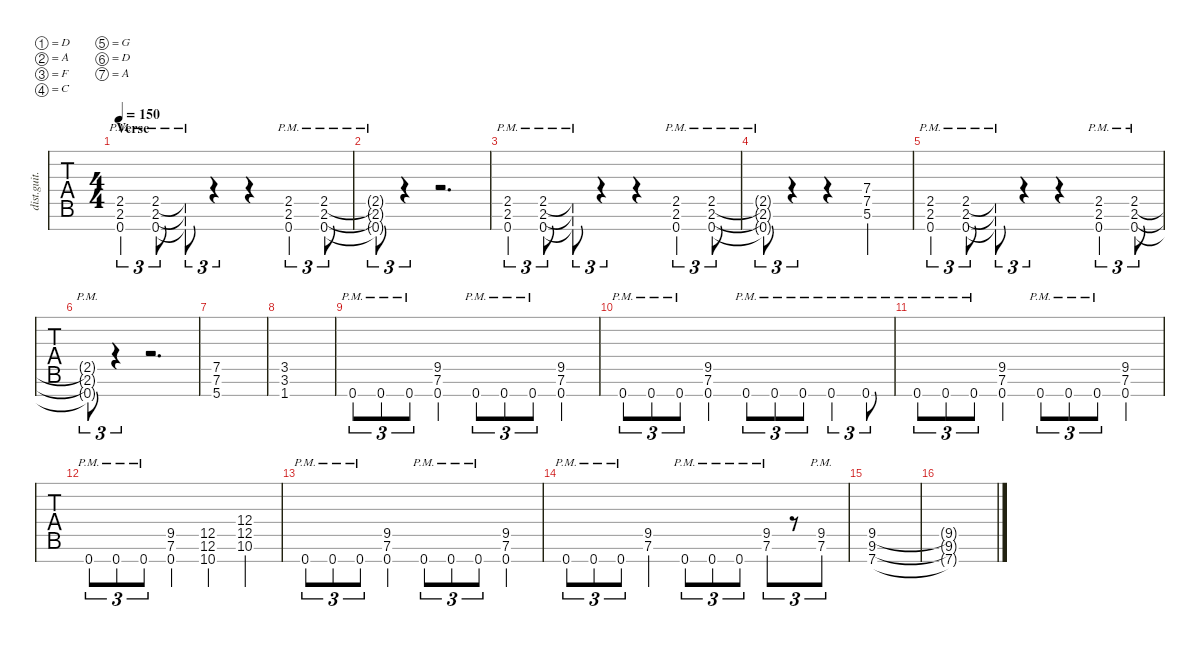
\defaultSystemsLayout 4
\hideDynamics
\bracketExtendMode nobrackets
\otherSystemsTrackNameOrientation horizontal
\track ("Distortion Guitar" "dist.guit.") {solo instrument distortionguitar}
\staff {tabs}
\tuning (D4 A3 F3 C3 G2 D2 A1)
\ts (4 4)
\section ("" "Verse")
\scale
1.06666
\tempo 150
\accidentals auto
\clef g2
\ottava regular
\simile none
\ks aminor
(2.5{pm} 2.6{pm} 0.7{pm}).4{tu (3 2) dy mf} (2.5{pm} 2.6{pm} 0.7{pm}).8{tu (3 2)} (2.5{pm t} 2.6{pm t} 0.7{pm t}).8{tu (3 2)} r.4{tu (3 2)} r.4 (2.5{pm} 2.6{pm} 0.7{pm}).4{tu (3 2)} (2.5{pm} 2.6{pm} 0.7{pm}).8{tu (3 2)} |
\scale
0.977779 (2.5{pm t} 2.6{pm t} 0.7{pm t}).8{tu (3 2)} r.4{tu (3 2)} r.2{d} |
\scale
0.977779 (2.5{pm} 2.6{pm} 0.7{pm}).4{tu (3 2)} (2.5{pm} 2.6{pm} 0.7{pm}).8{tu (3 2)} (2.5{pm t} 2.6{pm t} 0.7{pm t}).8{tu (3 2)} r.4{tu (3 2)} r.4 (2.5{pm} 2.6{pm} 0.7{pm}).4{tu (3 2)} (2.5{pm} 2.6{pm} 0.7{pm}).8{tu (3 2)} |
\scale
0.977779 (2.5{pm t} 2.6{pm t} 0.7{pm t}).8{tu (3 2)} r.4{tu (3 2)} r.4 (5.6 7.5 7.4).2 |
\scale
1.06666 (2.5{pm} 2.6{pm} 0.7{pm}).4{tu (3 2)} (2.5{pm} 2.6{pm} 0.7{pm}).8{tu (3 2)} (2.5{pm t} 2.6{pm t} 0.7{pm t}).8{tu (3 2)} r.4{tu (3 2)} r.4 (2.5{pm} 2.6{pm} 0.7{pm}).4{tu (3 2)} (2.5{pm} 2.6{pm} 0.7{pm}).8{tu (3 2)} |
\scale
0.977779 (2.5{pm t} 2.6{pm t} 0.7{pm t}).8{tu (3 2)} r.4{tu (3 2)} r.2{d} |
\scale
0.977779 (7.6 7.5 5.7).1 |
\scale
0.977779 (1.7{acc #} 3.6 3.5{acc #}).1 |
\scale
1.06666 0.7{pm}.8{tu (3 2)} 0.7{pm}.8{tu (3 2)} 0.7{pm}.8{tu (3 2)} (9.5{ac} 7.6{ac} 0.7{ac}).4 0.7{pm}.8{tu (3 2)} 0.7{pm}.8{tu (3 2)} 0.7{pm}.8{tu (3 2)} (9.5{ac} 7.6{ac} 0.7{ac}).4 |
\scale
0.977779 0.7{pm}.8{tu (3 2)} 0.7{pm}.8{tu (3 2)} 0.7{pm}.8{tu (3 2)} (9.5{ac} 7.6{ac} 0.7{ac}).4 0.7{pm}.8{tu (3 2)} 0.7{pm}.8{tu (3 2)} 0.7{pm}.8{tu (3 2)} 0.7{pm}.4{tu (3 2)} 0.7{pm}.8{tu (3 2)} |
\scale
0.977779 0.7{pm}.8{tu (3 2)} 0.7{pm}.8{tu (3 2)} 0.7{pm}.8{tu (3 2)} (9.5{ac} 7.6{ac} 0.7{ac}).4 0.7{pm}.8{tu (3 2)} 0.7{pm}.8{tu (3 2)} 0.7{pm}.8{tu (3 2)} (9.5{ac} 7.6{ac} 0.7{ac}).4 |
\scale
0.977779 0.7{pm}.8{tu (3 2)} 0.7{pm}.8{tu (3 2)} 0.7{pm}.8{tu (3 2)} (9.5{ac} 7.6{ac} 0.7{ac}).4 (12.5{ac} 12.6 10.7).4 (12.4{ac} 12.5 10.6).4 |
\scale
1.06224 0.7{pm}.8{tu (3 2)} 0.7{pm}.8{tu (3 2)} 0.7{pm}.8{tu (3 2)} (9.5{ac} 7.6{ac} 0.7{ac}).4 0.7{pm}.8{tu (3 2)} 0.7{pm}.8{tu (3 2)} 0.7{pm}.8{tu (3 2)} (9.5{ac} 7.6{ac} 0.7{ac}).4 |
\scale
0.973358 0.7{pm}.8{tu (3 2)} 0.7{pm}.8{tu (3 2)} 0.7{pm}.8{tu (3 2)} (9.5{ac} 7.6).4 0.7{pm}.8{tu (3 2)} 0.7{pm}.8{tu (3 2)} 0.7{pm}.8{tu (3 2)} (9.5{pm} 7.6{pm}).8{tu (3 2)} r.8{tu (3 2)} (9.5{pm} 7.6{pm}).8{tu (3 2)} |
\scale
0.973358 (7.7 9.6 9.5).1 |
\scale
0.991042 (7.7{t} 9.6{t} 9.5{t}).1
